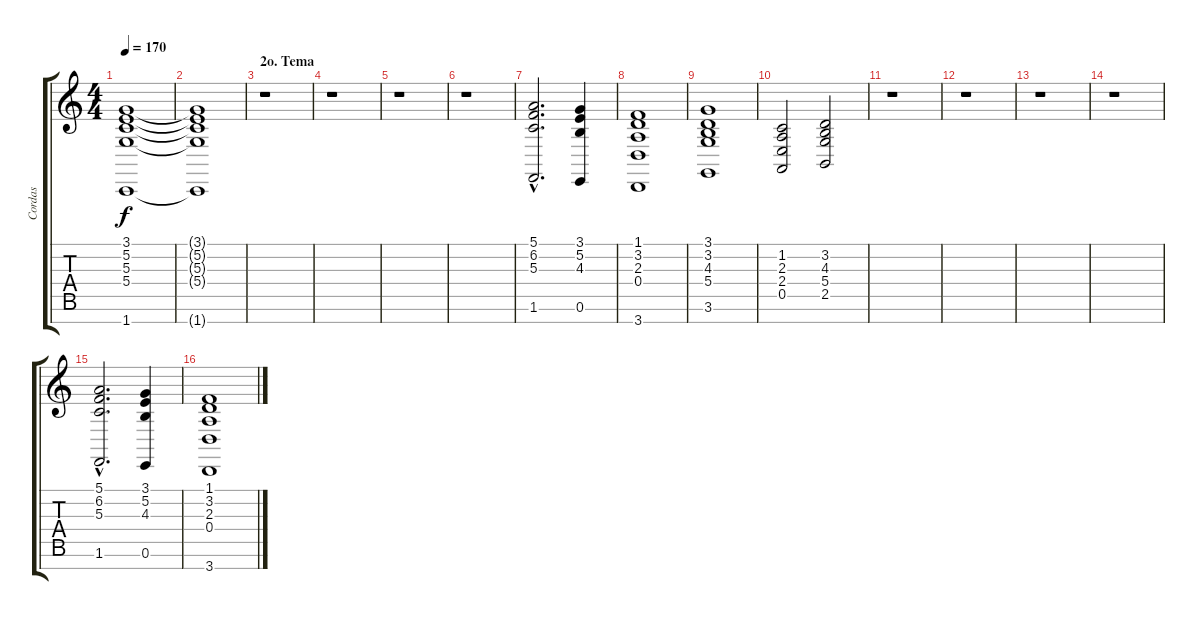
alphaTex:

\track ("Cordas" "Cordas") {instrument stringensemble1}
\staff {score tabs}
\tuning (E4 B3 G3 D3 A2 E2 B1) {hide}
\ts (4 4)
\tempo 170
\clef g2
\ks c
(3.1 5.2 5.3 5.4 1.7).1{dy f} |
(3.1{t} 5.2{t} 5.3{t} 5.4{t} 1.7{t}).1 |
\section ("" "2o. Tema")
r.1 |
r.1 |
r.1 |
r.1 |
(5.1{hac} 6.2{hac} 5.3{hac} 1.6{hac}).2{d} (3.1 5.2 4.3 0.6).4 |
(1.1 3.2 2.3 0.4 3.7).1 |
(3.1 3.2 4.3 5.4 3.6).1 |
(1.2 2.3 2.4 0.5).2 (3.2 4.3 5.4 2.5).2 |
r.1 |
r.1 |
r.1 |
r.1 |
(5.1{hac} 6.2{hac} 5.3{hac} 1.6{hac}).2{d} (3.1 5.2 4.3 0.6).4 |
(1.1 3.2 2.3 0.4 3.7).1
